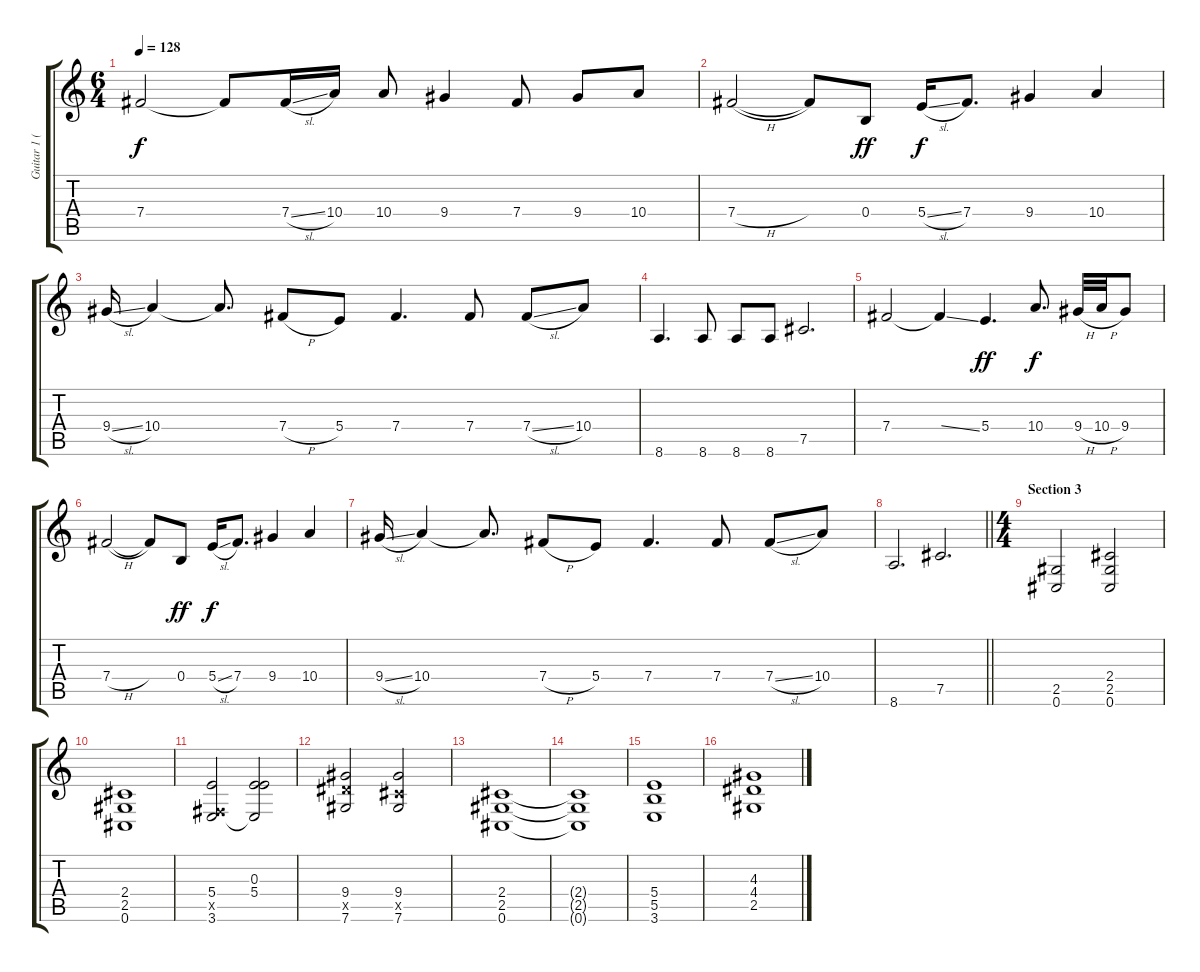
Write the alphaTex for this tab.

\track ("Guitar 1 (Distortion)" "Guitar 1 (") {instrument distortionguitar}
\staff {score tabs}
\tuning (Db4 Ab3 E3 B2 Gb2 Db2) {hide}
\ts (6 4)
\tempo 128
\clef g2
\ks c
7.4.2{dy f} 7.4{t}.8 7.4{sl}.16 10.4.16 10.4.8 9.4.4 7.4.8 9.4.8 10.4.8 |
7.4{h}.2 7.4{t}.8 0.4.8{dy ff} 5.4{sl}.16{dy f} 7.4.8{d} 9.4.4 10.4.4 |
9.4{sl}.16 10.4.4 10.4{t}.8{d} 7.4{h}.8 5.4.8 7.4.4{d} 7.4.8 7.4{sl}.8 10.4.8 |
8.6.4{d} 8.6.8 8.6.8 8.6.8 7.5.2{d} |
7.4.2 7.4{ss t}.4 5.4.4{d dy ff} 10.4.8{d dy f} 9.4{h}.32 10.4{h}.32 9.4.8 |
7.4{h}.2 7.4{t}.8 0.4.8{dy ff} 5.4{sl}.16{dy f} 7.4.8{d} 9.4.4 10.4.4 |
9.4{sl}.16 10.4.4 10.4{t}.8{d} 7.4{h}.8 5.4.8 7.4.4{d} 7.4.8 7.4{sl}.8 10.4.8 |
\barLineRight lightlight
8.6.2{d} 7.5.2{d} |
\ts (4 4)
\section ("" "Section 3")
(2.5 0.6).2 (2.4 2.5 0.6).2 |
(2.4 2.5 0.6).1 |
(5.4 0.5{x} 3.6).2 (0.3 5.4 3.6{t}).2 |
(9.4 9.5{x} 7.6).2 (9.4 7.5{x} 7.6).2 |
(2.4 2.5 0.6).1 |
(2.4{t} 2.5{t} 0.6{t}).1 |
(5.4 5.5 3.6).1 |
(4.3 4.4 2.5).1
